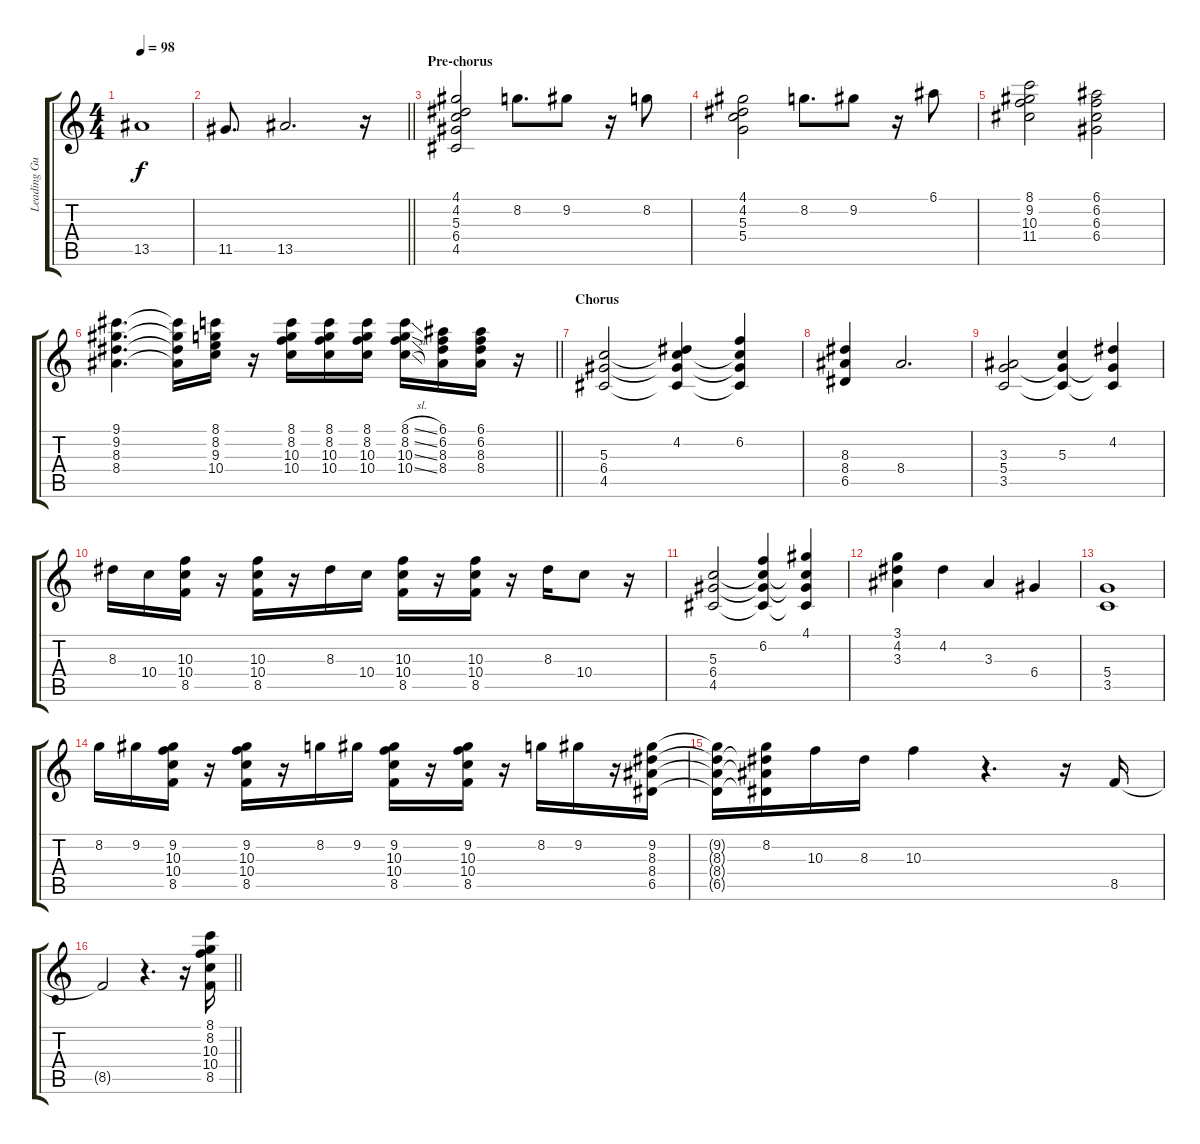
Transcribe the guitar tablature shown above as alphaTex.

\track ("Leading Guitar" "Leading Gu") {instrument distortionguitar}
\staff {score tabs}
\tuning (E4 B3 G3 D3 A2 E2) {hide}
\ts (4 4)
\tempo 98
\clef g2
\ks c
13.5.1{dy f} |
\barLineRight lightlight
11.5.8{d} 13.5.2{d} r.16 |
\section ("" "Pre-chorus")
(4.1 4.2 5.3 6.4 4.5).2 8.2.8{d} 9.2.8 r.16 8.2.8 |
(4.1 4.2 5.3 5.4).2 8.2.8{d} 9.2.8 r.16 6.1.8 |
(8.1 9.2 10.3 11.4).2 (6.1 6.2 6.3 6.4).2 |
\barLineRight lightlight
(9.1 9.2 8.3 8.4).4{d} (9.1{t} 9.2{t} 8.3{t} 8.4{t}).16 (8.1 8.2 9.3 10.4).16 r.16 (8.1 8.2 10.3 10.4).16 (8.1 8.2 10.3 10.4).16 (8.1 8.2 10.3 10.4).16 (8.1{sl} 8.2{sl} 10.3{sl} 10.4{sl}).16 (6.1 6.2 8.3 8.4).16 (6.1 6.2 8.3 8.4).16 r.16 |
\section ("" "Chorus")
(5.3 6.4 4.5).2 (4.2 5.3{t} 6.4{t} 4.5{t}).4 (6.2 5.3{t} 6.4{t} 4.5{t}).4 |
(8.3 8.4 6.5).4 8.4.2{d} |
(3.3 5.4 3.5).2 (5.3 5.4{t} 3.5{t}).4 (4.2 5.4{t} 3.5{t}).4 |
8.3.16 10.4.16 (10.3 10.4 8.5).16 r.16 (10.3 10.4 8.5).16 r.16 8.3.16 10.4.16 (10.3 10.4 8.5).16 r.16 (10.3 10.4 8.5).16 r.16 8.3.16 10.4.8 r.16 |
(5.3 6.4 4.5).2 (6.2 5.3{t} 6.4{t} 4.5{t}).4 (4.1 5.3{t} 6.4{t} 4.5{t}).4 |
(3.1 4.2 3.3).4 4.2.4 3.3.4 6.4.4 |
(5.4 3.5).1 |
8.2.16 9.2.16 (9.2 10.3 10.4 8.5).16 r.16 (9.2 10.3 10.4 8.5).16 r.16 8.2.16 9.2.16 (9.2 10.3 10.4 8.5).16 r.16 (9.2 10.3 10.4 8.5).16 r.16 8.2.16 9.2.16 r.16 (9.2 8.3 8.4 6.5).16 |
(9.2{t} 8.3{t} 8.4{t} 6.5{t}).16 (8.2 8.3{t} 8.4{t} 6.5{t}).16 10.3.16 8.3.16 10.3.4 r.4{d} r.16 8.5.16 |
\barLineRight lightlight
8.5{t}.2 r.4{d} r.16 (8.1 8.2 10.3 10.4 8.5).16
